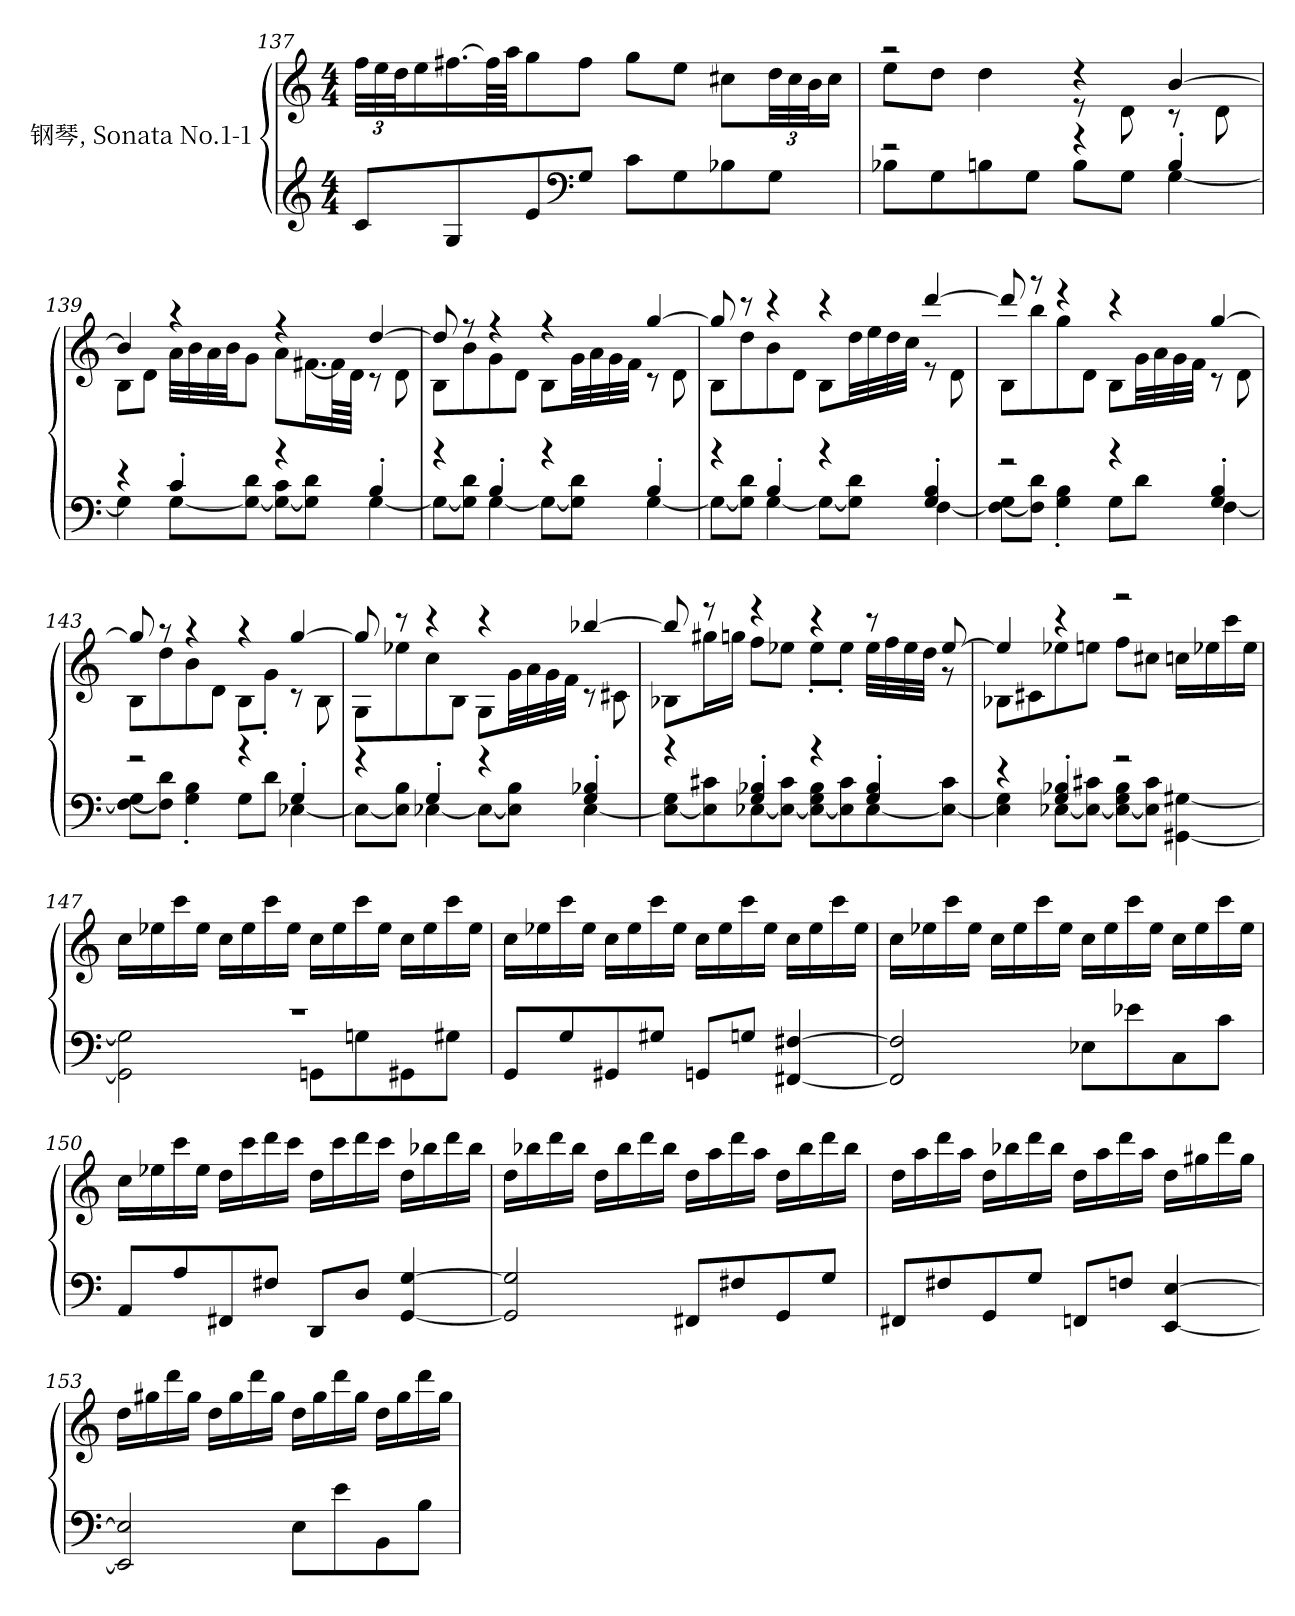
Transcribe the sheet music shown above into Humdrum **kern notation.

**kern	**kern
*part1	*part1
*staff2	*staff1
*I"钢琴, Sonata No.1-1	*
!!LO:LB:g=z
*clefG2	*clefG2
*k[]	*k[]
*M4/4	*M4/4
*	*Xbrackettup
=137	=137
8c/L	48ff\LLL
.	48ee\
.	48dd\J
.	16ee\
8G/	[16.ff#X\
.	64ff#\LL]
.	64aa\JJJ
8e/	8gg\
*clefF4	*
8G/J	8ff#\J
8c\L	8gg\L
8G\	8ee\J
8B-X\	8cc#X\L
8G\J	48dd\LL
.	48cc#\
.	48b\J
.	16cc#\JJ
=138	=138
*	*MM135
*^	*^
2r	8B-X\L	2r	8ee\L
.	8G\	.	8dd\J
.	8Bn\	.	4dd\
.	8G\J	.	.
4r	8B\L	4r	8r
.	8G\J	.	8d\
*	*	*MM137	*
4B'/	[4G\	[4b/	8r
.	.	.	8d\
=139	=139	=139	=139
4r	4G\]	4b/]	8B\L
.	.	.	8d\J
*	*	*MM139	*
4c'/	[8G\L	4r	32a\LLL
.	.	.	32b\
.	.	.	32a\
.	.	.	32b\JJ
.	8G\_ 8d\J	.	8g\J
4r	8G\_ 8c\L	4r	8a\L
.	8G\] 8d\J	.	[16.f#X\L
.	.	.	64f#\LL]
.	.	.	64d\JJJJ
4B'/	[4G\	[4dd/	8r
.	.	.	8d\
!!LO:PB:g=z	!!
=140	=140	=140	=140
4r	8G\L_	8dd/]	8B\L
.	8G\] 8d\J	8r	8b\
4B'/	[4G\	4r	8g\
.	.	.	8d\J
4r	8G\L_	4r	8B\L
.	8G\] 8d\J	.	32g\LL
.	.	.	32a\
.	.	.	32g\
.	.	.	32f\JJJ
4B'/	[4G\	[4gg/	8r
.	.	.	8d\
=141	=141	=141	=141
4r	8G\L_	8gg/]	8B\L
.	8G\] 8d\J	8r	8dd\
4B'/	[4G\	4r	8b\
.	.	.	8d\J
4r	8G\L_	4r	8B\L
.	8G\] 8d\J	.	32dd\LL
.	.	.	32ee\
.	.	.	32dd\
.	.	.	32cc\JJJ
4G/' 4B/'	[4F\	[4ddd/	8r
.	.	.	8d\
=142	=142	=142	=142
2r	8F\_ 8G\L	8ddd/]	8B\L
.	8F\] 8d\J	8r	8bb\
.	4G\' 4B\'	4r	8gg\
.	.	.	8d\J
4r	8G\L	4r	8B\L
.	8d\J	.	32g\LL
.	.	.	32a\
.	.	.	32g\
.	.	.	32f\JJJ
4G/' 4B/'	[4F\	[4gg/	8r
.	.	.	8d\
!!LO:LB:g=z	!!
=143	=143	=143	=143
2r	8F\_ 8G\L	8gg/]	8B\L
.	8F\] 8d\J	8r	8dd\
.	4G\' 4B\'	4r	8b\
.	.	.	8d\J
4r	8G\L	4r	8B\L
.	8d\J	.	8g'\J
*	*	*MM135	*
4G'/	[4E-X\	[4gg/	8r
.	.	.	8B\
=144	=144	=144	=144
4r	8E-\L_	8gg/]	8G\L
.	8E-\] 8B\J	8r	8ee-X\
4G'/	[4E-X\	4r	8cc\
.	.	.	8B\J
4r	8E-\L_	4r	8G\L
.	8E-\] 8B\J	.	32g\LL
.	.	.	32a\
.	.	.	32g\
.	.	.	32f\JJJ
*	*	*MM134	*
4G/' 4B-X/'	[4E-\	[4bb-X/	8r
.	.	.	8c#X\
=145	=145	=145	=145
4r	8E-\_ 8G\L	8bb-/]	8B-X\L
*	*	*MM135	*
.	8E-\] 8c#X\	8r	16gg#X\L
.	.	.	16ggn\JJ
4G/' 4B-X/'	[8E-X\	4r	8ff\L
.	8E-\_ 8c#\J	.	8ee-X\J
4r	8E-\_ 8G\ 8B-\L	4r	8ee-'\L
*	*	*MM132	*
.	8E-\] 8c#\	.	8ee-'\J
*	*	*MM135	*
4G/' 4B-/'	[8E-\	8r	32ee-\LLL
.	.	.	32ff\
.	.	.	32ee-\
.	.	.	32dd\JJJ
.	8E-\_ 8c#\J	[8ee-/	8r
!!LO:LB:g=z	!!
=146	=146	=146	=146
4r	4E-\] 4G\	4ee-/]	8B-X\L
.	.	.	8c#X\
4G/' 4B-X/'	[8E-X\L	4r	8ee-X\
.	8E-\_ 8c#X\J	.	8een\J
2r	8E-\_ 8G\ 8B-\L	2r	8ff\L
.	8E-\] 8c#\J	.	8cc#X\J
*	*	*MM143	*
.	[4GG#X\ [4G#X\	.	16ccn\LL
.	.	.	16ee-X\
.	.	.	16ccc\
.	.	.	16ee-\JJ
*	*	*v	*v
=147	=147	=147
1r	2GG#\] 2G#\]	16cc\LL
.	.	16ee-X\
.	.	16ccc\
.	.	16ee-\JJ
.	.	16cc\LL
.	.	16ee-\
.	.	16ccc\
.	.	16ee-\JJ
.	8GGn\L	16cc\LL
.	.	16ee-\
.	8Gn\	16ccc\
.	.	16ee-\JJ
.	8GG#X\	16cc\LL
.	.	16ee-\
.	8G#X\J	16ccc\
.	.	16ee-\JJ
*v	*v	*
!!LO:LB:g=z
=148	=148
8GG/L	16cc\LL
.	16ee-X\
8G/	16ccc\
.	16ee-\JJ
8GG#X/	16cc\LL
.	16ee-\
8G#X/J	16ccc\
.	16ee-\JJ
8GGn/L	16cc\LL
.	16ee-\
8Gn/J	16ccc\
.	16ee-\JJ
[4FF#X/ [4F#X/	16cc\LL
.	16ee-\
.	16ccc\
.	16ee-\JJ
=149	=149
2FF#/] 2F#/]	16cc\LL
.	16ee-X\
.	16ccc\
.	16ee-\JJ
.	16cc\LL
.	16ee-\
.	16ccc\
.	16ee-\JJ
8E-X\L	16cc\LL
.	16ee-\
8e-X\	16ccc\
.	16ee-\JJ
8C\	16cc\LL
.	16ee-\
8c\J	16ccc\
.	16ee-\JJ
!!LO:LB:g=z
=150	=150
8AA/L	16cc\LL
.	16ee-X\
8A/	16ccc\
.	16ee-\JJ
8FF#X/	16dd\LL
.	16ccc\
8F#X/J	16ddd\
.	16ccc\JJ
8DD/L	16dd\LL
.	16ccc\
8D/J	16ddd\
.	16ccc\JJ
[4GG/ [4G/	16dd\LL
.	16bb-X\
.	16ddd\
.	16bb-\JJ
=151	=151
2GG/] 2G/]	16dd\LL
.	16bb-X\
.	16ddd\
.	16bb-\JJ
.	16dd\LL
.	16bb-\
.	16ddd\
.	16bb-\JJ
8FF#X/L	16dd\LL
.	16aa\
8F#X/	16ddd\
.	16aa\JJ
8GG/	16dd\LL
.	16bb-\
8G/J	16ddd\
.	16bb-\JJ
!!LO:LB:g=z
=152	=152
8FF#X/L	16dd\LL
.	16aa\
8F#X/	16ddd\
.	16aa\JJ
8GG/	16dd\LL
.	16bb-X\
8G/J	16ddd\
.	16bb-\JJ
8FFn/L	16dd\LL
.	16aa\
8Fn/J	16ddd\
.	16aa\JJ
[4EE/ [4E/	16dd\LL
.	16gg#X\
.	16ddd\
.	16gg#\JJ
=153	=153
2EE/] 2E/]	16dd\LL
.	16gg#X\
.	16ddd\
.	16gg#\JJ
.	16dd\LL
.	16gg#\
.	16ddd\
.	16gg#\JJ
8E\L	16dd\LL
.	16gg#\
8e\	16ddd\
.	16gg#\JJ
8BB\	16dd\LL
.	16gg#\
8B\J	16ddd\
.	16gg#\JJ
=	=
*-	*-
